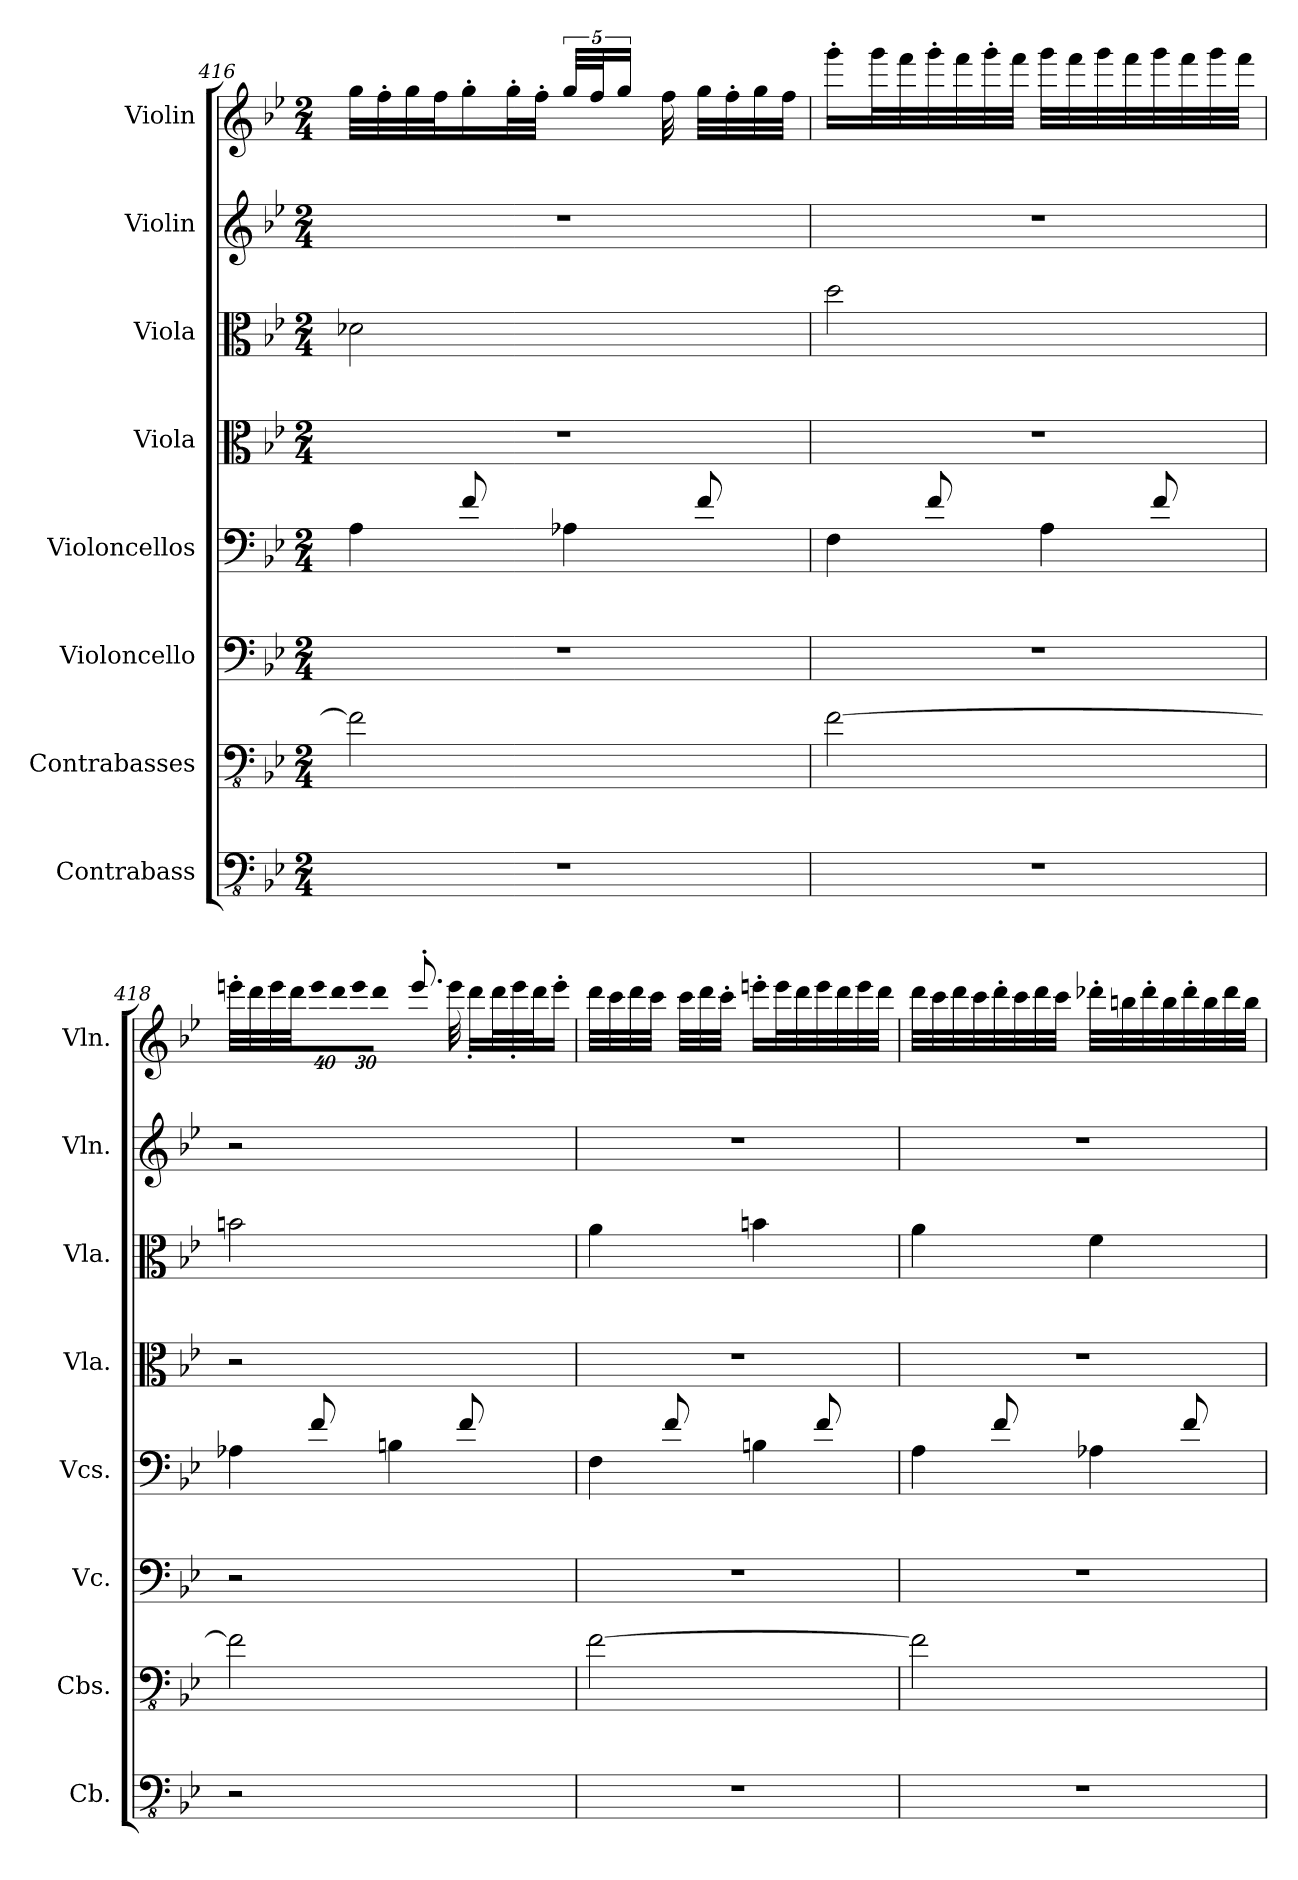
**kern	**kern	**kern	**kern	**kern	**kern	**kern	**kern
*part8	*part7	*part6	*part5	*part4	*part3	*part2	*part1
*staff8	*staff7	*staff6	*staff5	*staff4	*staff3	*staff2	*staff1
*I"Contrabass	*I"Contrabasses	*I"Violoncello	*I"Violoncellos	*I"Viola	*I"Viola	*I"Violin	*I"Violin
*I'Cb.	*I'Cbs.	*I'Vc.	*I'Vcs.	*I'Vla.	*I'Vla.	*I'Vln.	*I'Vln.
*clefFv4	*clefFv4	*clefF4	*clefF4	*clefC3	*clefC3	*clefG2	*clefG2
*ITrd7c12	*	*	*	*	*	*	*
*k[b-e-]	*k[b-e-]	*k[b-e-]	*k[b-e-]	*k[b-e-]	*k[b-e-]	*k[b-e-]	*k[b-e-]
*M2/4	*M2/4	*M2/4	*M2/4	*M2/4	*M2/4	*M2/4	*M2/4
=416	=416	=416	=416	=416	=416	=416	=416
*	*	*	*^	*	*	*	*^
2r	2F\]	2r	8ryy	4A\	2r	2d-X\	2r	32gg\LLL	4ryy
.	.	.	.	.	.	.	.	32ff'\	.
.	.	.	.	.	.	.	.	32gg\	.
.	.	.	.	.	.	.	.	32ff\J	.
.	.	.	8f/	.	.	.	.	16gg'\	.
.	.	.	.	.	.	.	.	32gg'\L	.
.	.	.	.	.	.	.	.	32ff'\JJJ	.
.	.	.	8ryy	4A-X\	.	.	.	40gg/LLL	16ryy
.	.	.	.	.	.	.	.	40ff/J	.
.	.	.	.	.	.	.	.	20gg/JJ	.
.	.	.	.	.	.	.	.	.	32ryy
.	.	.	.	.	.	.	.	.	32ff\
.	.	.	.	.	.	.	.	40ryy	.
.	.	.	8f/	.	.	.	.	32gg\LLL	8ryy
.	.	.	.	.	.	.	.	32ff'\	.
.	.	.	.	.	.	.	.	32gg\	.
.	.	.	.	.	.	.	.	32ff\JJJ	.
*	*	*	*	*	*	*	*	*v	*v
!!LO:PB:g=z
=417	=417	=417	=417	=417	=417	=417	=417	=417
2r	[2F\	2r	8ryy	4F\	2r	2dd\	2r	16ggg'\LL
.	.	.	.	.	.	.	.	32ggg\L
.	.	.	.	.	.	.	.	32fff\
.	.	.	8f/	.	.	.	.	32ggg'\
.	.	.	.	.	.	.	.	32fff\
.	.	.	.	.	.	.	.	32ggg'\
.	.	.	.	.	.	.	.	32fff\JJJ
.	.	.	8ryy	4A\	.	.	.	32ggg\LLL
.	.	.	.	.	.	.	.	32fff\
.	.	.	.	.	.	.	.	32ggg\
.	.	.	.	.	.	.	.	32fff\
.	.	.	8f/	.	.	.	.	32ggg\
.	.	.	.	.	.	.	.	32fff\
.	.	.	.	.	.	.	.	32ggg\
.	.	.	.	.	.	.	.	32fff\JJJ
=418	=418	=418	=418	=418	=418	=418	=418	=418
*	*	*	*	*	*	*	*	*^
2r	2F\]	2r	8ryy	4A-X\	2r	2bn\	2r	4ryy	32eeen'\LLL
.	.	.	.	.	.	.	.	.	32ddd\
.	.	.	.	.	.	.	.	.	32eee\
.	.	.	.	.	.	.	.	.	32ddd\
*	*	*	*	*	*	*	*	*	*Xbrackettup
!	!	!	!	!	!	!	!	!	!LO:N:vis=32
.	.	.	8f/	.	.	.	.	.	640%23eee\
!	!	!	!	!	!	!	!	!	!LO:N:vis=32
.	.	.	.	.	.	.	.	.	640%23ddd\
!	!	!	!	!	!	!	!	!	!LO:N:vis=64
.	.	.	.	.	.	.	.	.	960%17eee\K
!	!	!	!	!	!	!	!	!	!LO:N:vis=32
.	.	.	.	.	.	.	.	.	640%23ddd\JJJ
.	.	.	8ryy	4Bn\	.	.	.	16ryy	.
.	.	.	.	.	.	.	.	.	32eee\
.	.	.	.	.	.	.	.	.	16ddd'\LL
.	.	.	.	.	.	.	.	8.eee'/	.
.	.	.	.	.	.	.	.	.	32ddd\L
.	.	.	8f/	.	.	.	.	.	.
.	.	.	.	.	.	.	.	.	32eee'\
.	.	.	.	.	.	.	.	.	32ddd\J
.	.	.	.	.	.	.	.	.	16eee'\JJ
1920ryy	1920ryy	1920ryy	1920ryy	1920ryy	1920ryy	1920ryy	1920ryy	1920ryy	.
*	*	*	*	*	*	*	*	*v	*v
!!LO:PB:g=z
=419	=419	=419	=419	=419	=419	=419	=419	=419
2r	[2F\	2r	8ryy	4F\	2r	4a\	2r	32ddd\LLL
.	.	.	.	.	.	.	.	32ccc\
.	.	.	.	.	.	.	.	32ddd\
.	.	.	.	.	.	.	.	32ccc\JJJ
.	.	.	8f/	.	.	.	.	32ryy
.	.	.	.	.	.	.	.	32ccc\LLL
.	.	.	.	.	.	.	.	32ddd\
.	.	.	.	.	.	.	.	32ccc'\JJJ
.	.	.	8ryy	4Bn\	.	4bn\	.	16eeen'\LL
.	.	.	.	.	.	.	.	32eee\L
.	.	.	.	.	.	.	.	32ddd\
.	.	.	8f/	.	.	.	.	32eee\
.	.	.	.	.	.	.	.	32ddd\
.	.	.	.	.	.	.	.	32eee\
.	.	.	.	.	.	.	.	32ddd\JJJ
=420	=420	=420	=420	=420	=420	=420	=420	=420
2r	2F\]	2r	8ryy	4A\	2r	4a\	2r	32ddd\LLL
.	.	.	.	.	.	.	.	32ccc\
.	.	.	.	.	.	.	.	32ddd\
.	.	.	.	.	.	.	.	32ccc\
.	.	.	8f/	.	.	.	.	32ddd'\
.	.	.	.	.	.	.	.	32ccc\
.	.	.	.	.	.	.	.	32ddd\
.	.	.	.	.	.	.	.	32ccc\JJJ
.	.	.	8ryy	4A-X\	.	4f\	.	32ddd-X'\LLL
.	.	.	.	.	.	.	.	32bbn\
.	.	.	.	.	.	.	.	32ddd-'\
.	.	.	.	.	.	.	.	32bb\
.	.	.	8f/	.	.	.	.	32ddd-'\
.	.	.	.	.	.	.	.	32bb\
.	.	.	.	.	.	.	.	32ddd-\
.	.	.	.	.	.	.	.	32bb\JJJ
*	*	*	*v	*v	*	*	*	*
=	=	=	=	=	=	=	=
*-	*-	*-	*-	*-	*-	*-	*-
